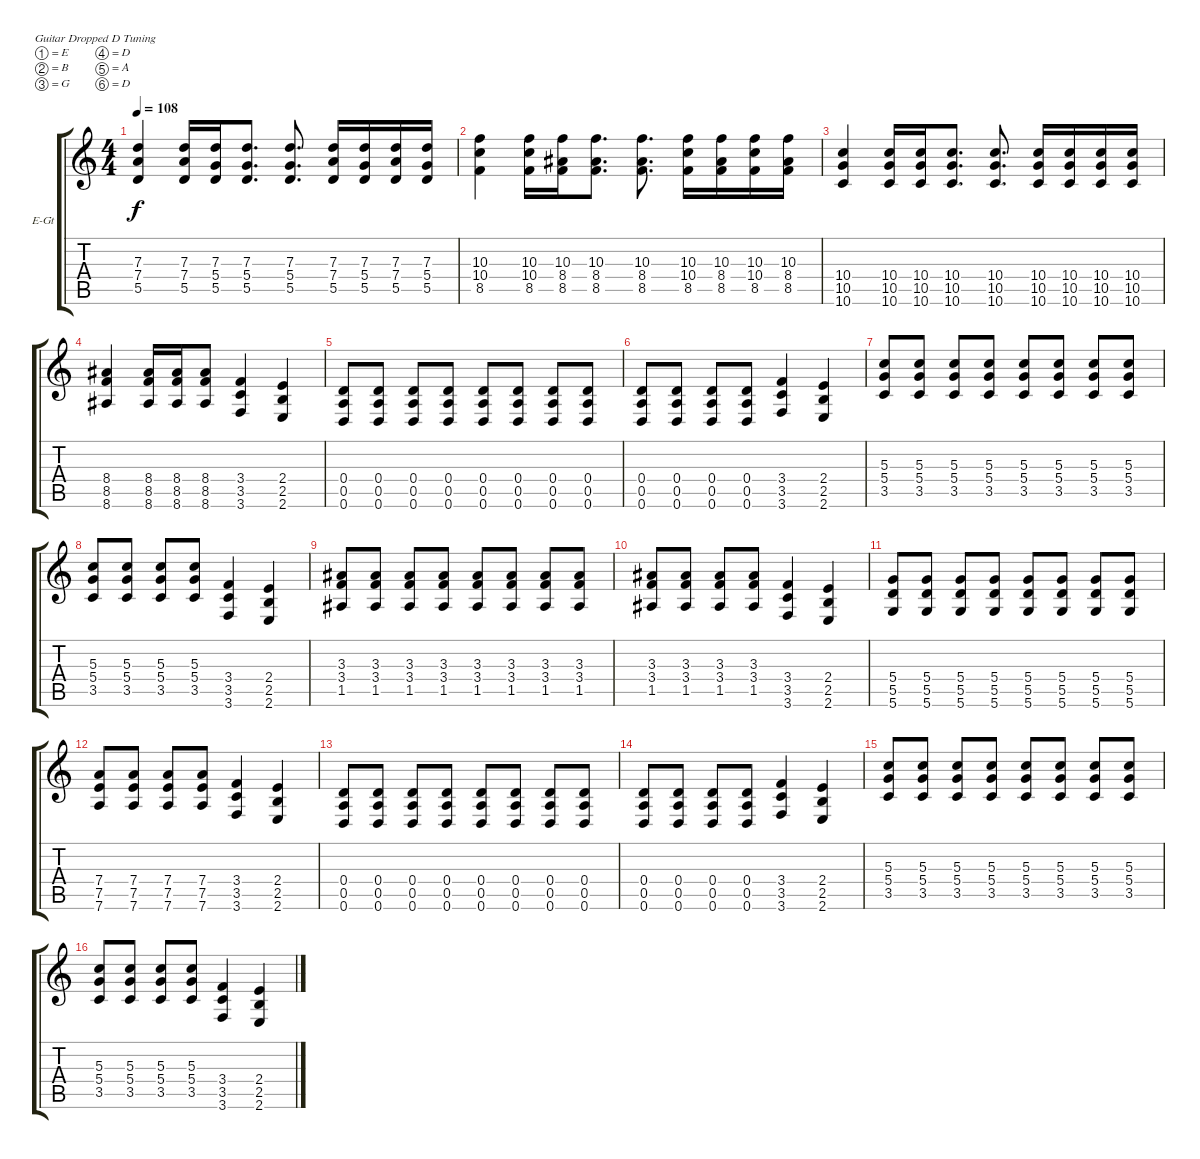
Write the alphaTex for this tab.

\defaultSystemsLayout 4
\bracketExtendMode groupsimilarinstruments
\firstSystemTrackNameOrientation horizontal
\otherSystemsTrackNameOrientation horizontal
\track ("Electric Guitar" "E-Gt") {instrument distortionguitar}
\staff {score tabs}
\tuning (E4 B3 G3 D3 A2 D2)
\ts (4 4)
\tempo 108
\clef g2
\ks c
(5.5 7.4 7.3).4{dy f} (5.5 7.4 7.3).16 (7.3 5.4 5.5).16 (7.3 5.4 5.5).8{d} (7.3 5.4 5.5).8{d} (5.5 7.4 7.3).16 (7.3 5.4 5.5).16 (5.5 7.4 7.3).16 (7.3 5.4 5.5).16 |
(8.5 10.4 10.3).4 (8.5 10.4 10.3).16 (10.3 8.4 8.5).16 (10.3 8.4 8.5).8{d} (10.3 8.4 8.5).8{d} (8.5 10.4 10.3).16 (10.3 8.4 8.5).16 (8.5 10.4 10.3).16 (10.3 8.4 8.5).16 |
(10.5 10.4 10.6).4 (10.5 10.4 10.6).16 (10.4 10.5 10.6).16 (10.4 10.5 10.6).8{d} (10.4 10.5 10.6).8{d} (10.5 10.4 10.6).16 (10.4 10.5 10.6).16 (10.5 10.4 10.6).16 (10.4 10.5 10.6).16 |
(8.5 8.4 8.6).4 (8.5 8.4 8.6).16 (8.4 8.5 8.6).16 (8.4 8.5 8.6).8 (3.6 3.5 3.4).4 (2.6 2.4 2.5).4 |
(0.6 0.5 0.4).8 (0.6 0.5 0.4).8 (0.6 0.5 0.4).8 (0.6 0.5 0.4).8 (0.6 0.5 0.4).8 (0.6 0.5 0.4).8 (0.6 0.5 0.4).8 (0.6 0.5 0.4).8 |
(0.6 0.5 0.4).8 (0.6 0.5 0.4).8 (0.6 0.5 0.4).8 (0.6 0.5 0.4).8 (3.6 3.5 3.4).4 (2.4 2.5 2.6).4 |
(3.5 5.4 5.3).8 (3.5 5.4 5.3).8 (3.5 5.4 5.3).8 (3.5 5.4 5.3).8 (3.5 5.4 5.3).8 (3.5 5.4 5.3).8 (3.5 5.4 5.3).8 (3.5 5.4 5.3).8 |
(3.5 5.4 5.3).8 (3.5 5.4 5.3).8 (3.5 5.4 5.3).8 (3.5 5.4 5.3).8 (3.6 3.5 3.4).4 (2.4 2.5 2.6).4 |
(1.5 3.4 3.3).8 (1.5 3.4 3.3).8 (1.5 3.4 3.3).8 (1.5 3.4 3.3).8 (1.5 3.4 3.3).8 (1.5 3.4 3.3).8 (1.5 3.4 3.3).8 (1.5 3.4 3.3).8 |
(1.5 3.4 3.3).8 (1.5 3.4 3.3).8 (1.5 3.4 3.3).8 (1.5 3.4 3.3).8 (3.6 3.5 3.4).4 (2.4 2.5 2.6).4 |
(5.6 5.5 5.4).8 (5.6 5.5 5.4).8 (5.6 5.5 5.4).8 (5.6 5.5 5.4).8 (5.6 5.5 5.4).8 (5.6 5.5 5.4).8 (5.6 5.5 5.4).8 (5.6 5.5 5.4).8 |
(7.6 7.5 7.4).8 (7.6 7.5 7.4).8 (7.6 7.5 7.4).8 (7.6 7.5 7.4).8 (3.6 3.5 3.4).4 (2.4 2.5 2.6).4 |
(0.6 0.5 0.4).8 (0.6 0.5 0.4).8 (0.6 0.5 0.4).8 (0.6 0.5 0.4).8 (0.6 0.5 0.4).8 (0.6 0.5 0.4).8 (0.6 0.5 0.4).8 (0.6 0.5 0.4).8 |
(0.6 0.5 0.4).8 (0.6 0.5 0.4).8 (0.6 0.5 0.4).8 (0.6 0.5 0.4).8 (3.6 3.5 3.4).4 (2.4 2.5 2.6).4 |
(3.5 5.4 5.3).8 (3.5 5.4 5.3).8 (3.5 5.4 5.3).8 (3.5 5.4 5.3).8 (3.5 5.4 5.3).8 (3.5 5.4 5.3).8 (3.5 5.4 5.3).8 (3.5 5.4 5.3).8 |
(3.5 5.4 5.3).8 (3.5 5.4 5.3).8 (3.5 5.4 5.3).8 (3.5 5.4 5.3).8 (3.6 3.5 3.4).4 (2.4 2.5 2.6).4
